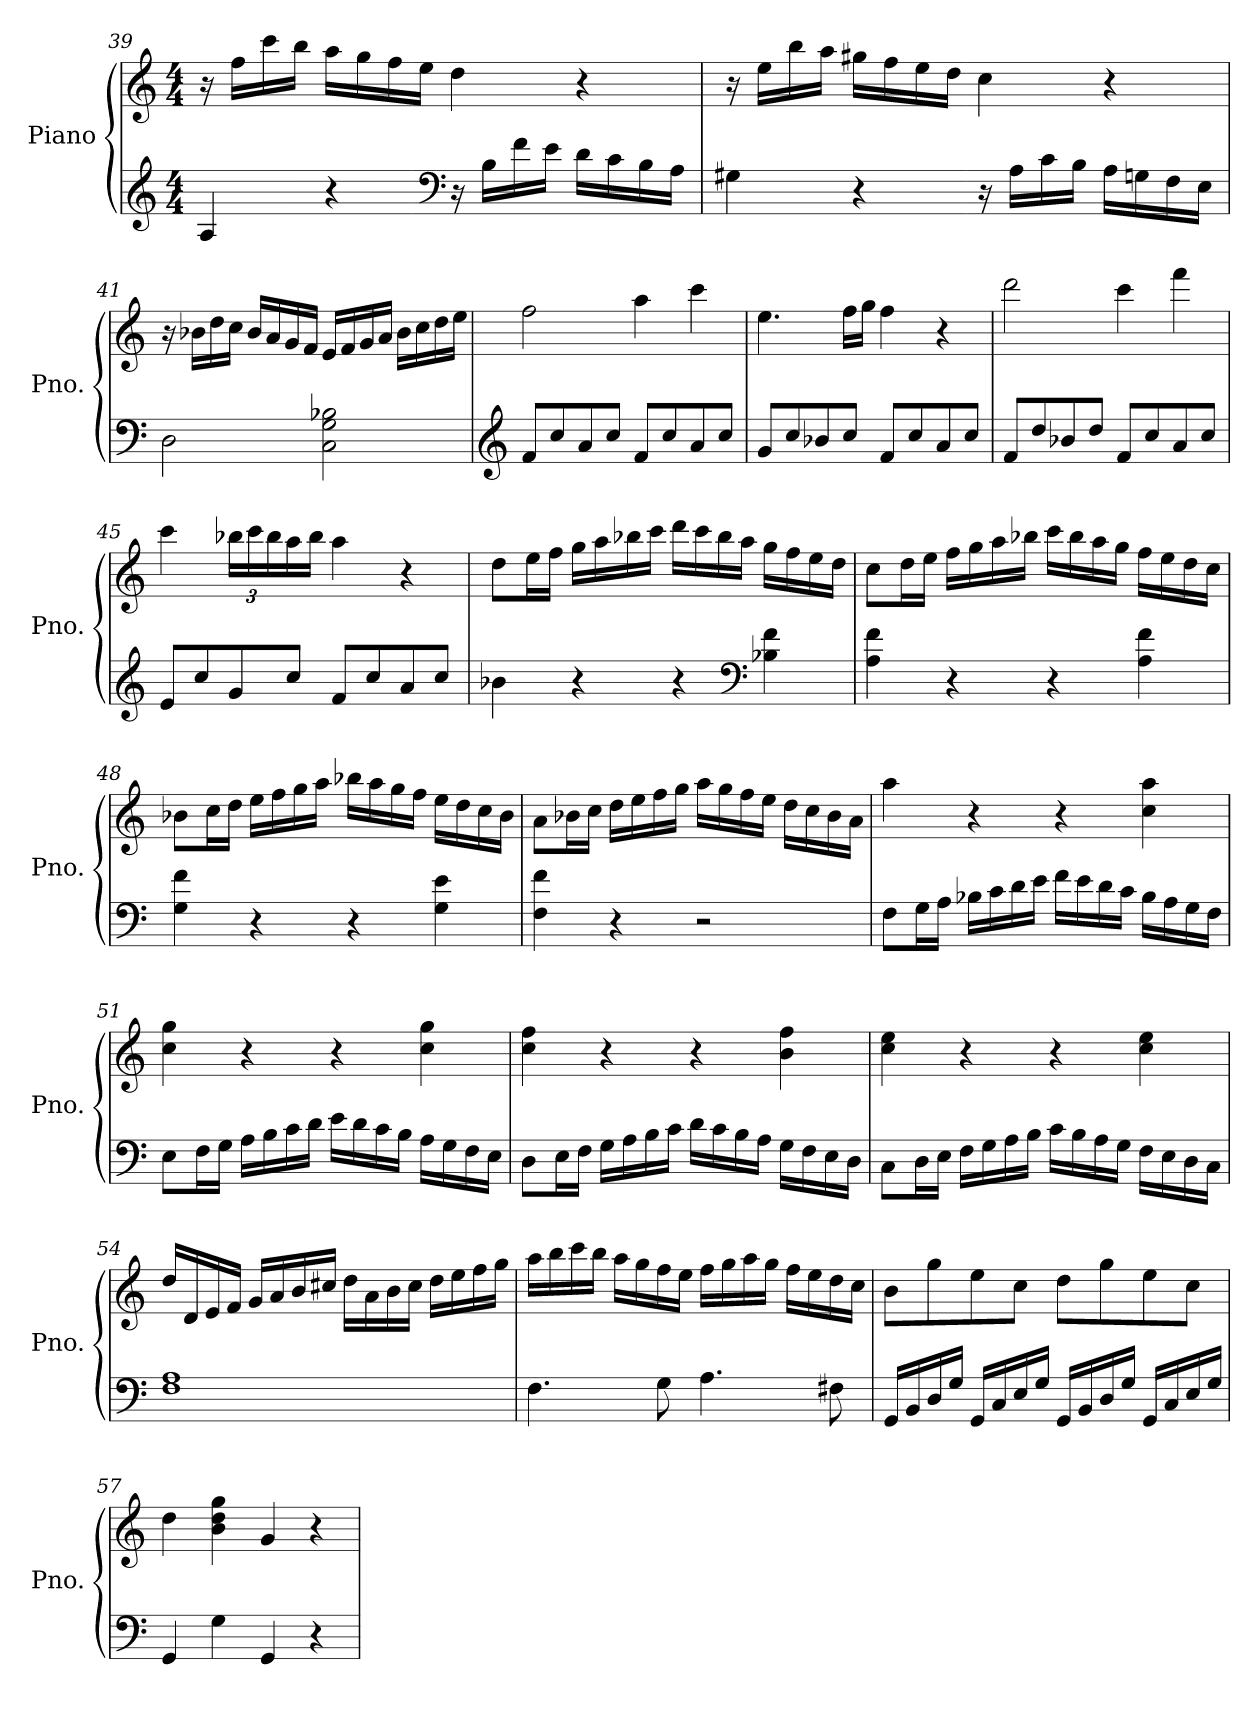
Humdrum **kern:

**kern	**kern
*part1	*part1
*staff2	*staff1
*I"Piano	*
*I'Pno.	*
*clefG2	*clefG2
*k[]	*k[]
*M4/4	*M4/4
=39	=39
4A/	16r
.	16ff\LL
.	16ccc\
.	16bb\JJ
4r	16aa\LL
.	16gg\
.	16ff\
.	16ee\JJ
*clefF4	*
16r	4dd\
16B<\LL	.
16f<\	.
16e\JJ	.
16d\LL	4r
16c<\	.
16B\	.
16A\JJ	.
=40	=40
4G#X\	16r
.	16ee\LL
.	16bb\
.	16aa\JJ
4r	16gg#X\LL
.	16ff\
.	16ee\
.	16dd\JJ
16r	4cc\
16A<\LL	.
16c<\	.
16B\JJ	.
16A\LL	4r
16Gn<\	.
16F\	.
16E\JJ	.
=41	=41
2D\	16r
.	16b-X\LL
.	16dd\
.	16cc\JJ
.	16b-/LL
.	16a/
.	16g/
.	16f/JJ
2C\ 2G\ 2B-X\	16e/LL
.	16f/
.	16g/
.	16a/JJ
.	16b-\LL
.	16cc\
.	16dd\
.	16ee\JJ
=42	=42
*clefG2	*
8f/L	2ff\
8cc/	.
8a/	.
8cc/J	.
8f/L	4aa\
8cc/	.
8a/	4ccc\
8cc/J	.
=43	=43
8g/L	4.ee\
8cc/	.
8b-X/	.
8cc/J	16ff\LL
.	16gg\JJ
8f/L	4ff\
8cc/	.
8a/	4r
8cc/J	.
=44	=44
8f/L	2ddd\
8dd/	.
8b-X/	.
8dd/J	.
8f/L	4ccc\
8cc/	.
8a/	4fff\
8cc/J	.
=45	=45
8e/L	4ccc\
8cc/	.
*	*Xbrackettup
8g/	24bb-X\LL
.	24ccc\
.	24bb-\
8cc/J	16aa\
.	16bb-\JJ
8f/L	4aa\
8cc/	.
8a/	4r
8cc/J	.
=46	=46
4b-X\	8dd\L
.	16ee\L
.	16ff\JJ
4r	16gg\LL
.	16aa\
.	16bb-X\
.	16ccc\JJ
4r	16ddd\LL
.	16ccc\
.	16bb-\
.	16aa\JJ
*clefF4	*
4B-X\ 4f\	16gg\LL
.	16ff\
.	16ee\
.	16dd\JJ
=47	=47
4A\ 4f\	8cc\L
.	16dd\L
.	16ee\JJ
4r	16ff\LL
.	16gg\
.	16aa\
.	16bb-X\JJ
4r	16ccc\LL
.	16bb-\
.	16aa\
.	16gg\JJ
4A\ 4f\	16ff\LL
.	16ee\
.	16dd\
.	16cc\JJ
=48	=48
4G\ 4f\	8b-X\L
.	16cc\L
.	16dd\JJ
4r	16ee\LL
.	16ff\
.	16gg\
.	16aa\JJ
4r	16bb-X\LL
.	16aa\
.	16gg\
.	16ff\JJ
4G\ 4e\	16ee\LL
.	16dd\
.	16cc\
.	16b-\JJ
=49	=49
4F\ 4f\	8a\L
.	16b-X\L
.	16cc\JJ
4r	16dd\LL
.	16ee\
.	16ff\
.	16gg\JJ
2r	16aa\LL
.	16gg\
.	16ff\
.	16ee\JJ
.	16dd\LL
.	16cc\
.	16b-\
.	16a\JJ
=50	=50
8F<\L	4aa\
16G\L	.
16A\JJ	.
16B-X<\LL	4r
16c\	.
16d\	.
16e\JJ	.
16f<\LL	4r
16e<\	.
16d\	.
16c\JJ	.
16B-\LL	4cc\ 4aa\
16A<\	.
16G\	.
16F\JJ	.
=51	=51
8E\L	4cc\ 4gg\
16F\L	.
16G\JJ	.
16A\LL	4r
16B<\	.
16c\	.
16d\JJ	.
16e\LL	4r
16d\	.
16c\	.
16B\JJ	.
16A<\LL	4cc\ 4gg\
16G\	.
16F\	.
16E\JJ	.
=52	=52
8D\L	4cc\ 4ff\
16E\L	.
16F\JJ	.
16G\LL	4r
16A\	.
16B<\	.
16c\JJ	.
16d\LL	4r
16c\	.
16B\	.
16A\JJ	.
16G<\LL	4b\ 4ff\
16F\	.
16E\	.
16D\JJ	.
=53	=53
8C\L	4cc\ 4ee\
16D\L	.
16E\JJ	.
16F\LL	4r
16G\	.
16A\	.
16B\JJ	.
16c<\LL	4r
16B\	.
16A\	.
16G\JJ	.
16F<\LL	4cc\ 4ee\
16E\	.
16D\	.
16C\JJ	.
=54	=54
1F 1A	16dd/LL
.	16d/
.	16e/
.	16f/JJ
.	16g/LL
.	16a/
.	16b/
.	16cc#X/JJ
.	16dd\LL
.	16a\
.	16b\
.	16cc#\JJ
.	16dd\LL
.	16ee\
.	16ff\
.	16gg\JJ
=55	=55
4.F\	16aa\LL
.	16bb\
.	16ccc\
.	16bb\JJ
.	16aa\LL
.	16gg\
8G\	16ff\
.	16ee\JJ
4.A\	16ff\LL
.	16gg\
.	16aa\
.	16gg\JJ
.	16ff\LL
.	16ee\
8F#X\	16dd\
.	16cc\JJ
=56	=56
16GG/LL	8b\L
16BB/	.
16D/	8gg\
16G/JJ	.
16GG/LL	8ee\
16C/	.
16E/	8cc\J
16G/JJ	.
16GG/LL	8dd\L
16BB/	.
16D/	8gg\
16G/JJ	.
16GG/LL	8ee\
16C/	.
16E/	8cc\J
16G/JJ	.
=57	=57
4GG/	4dd\
4G\	4b\ 4dd\ 4gg\
4GG/	4g/
4r	4r
=	=
*-	*-
